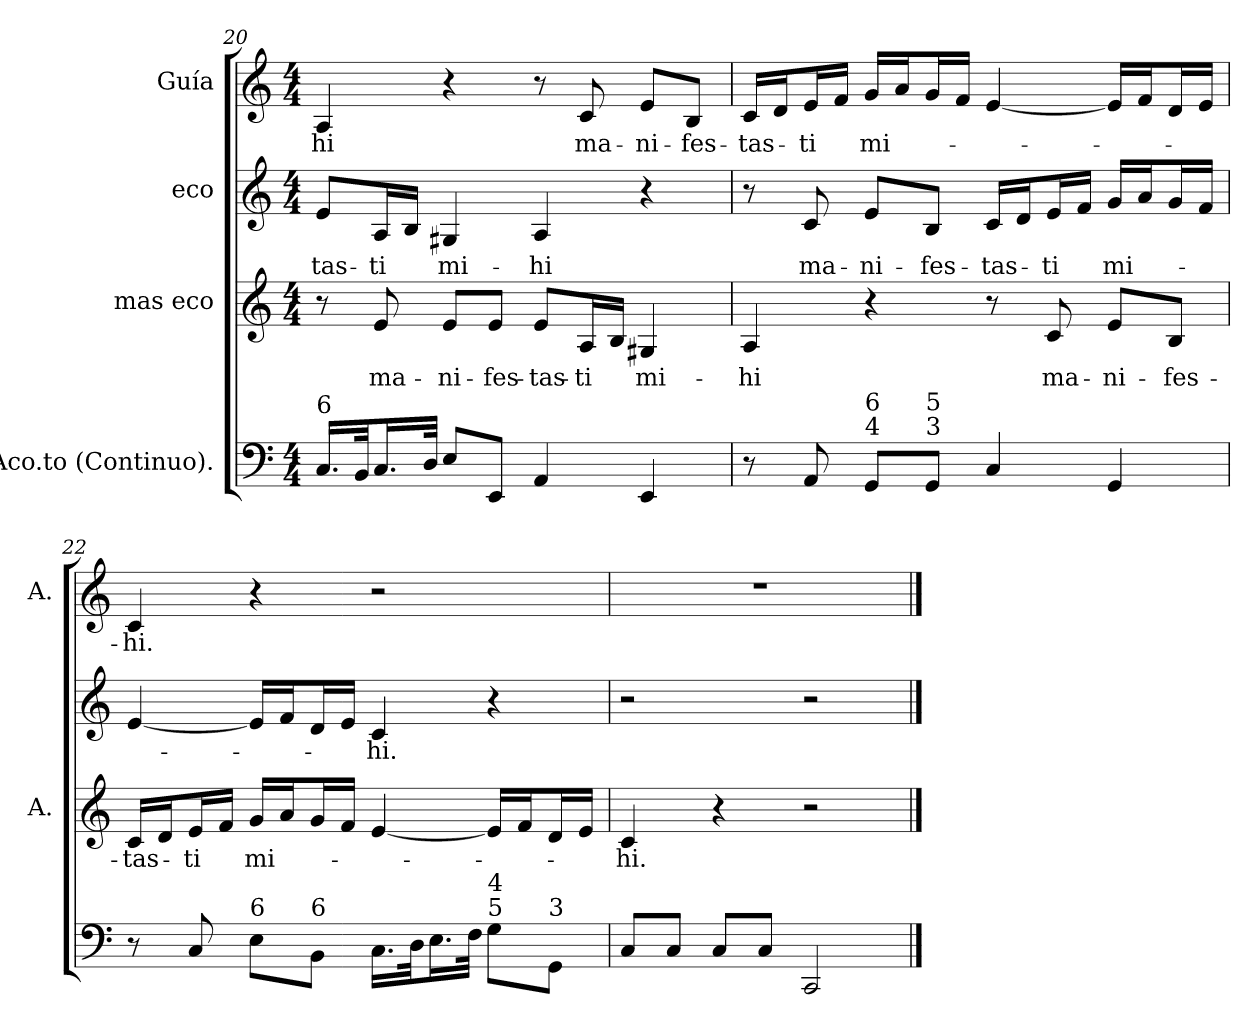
**kern	**kern	**text	**kern	**text	**kern	**text
*part4	*part3	*part3	*part2	*part2	*part1	*part1
*staff4	*staff3	*staff3	*staff2	*staff2	*staff1	*staff1
*I"Aco.to (Continuo).	*I"mas eco	*	*I"eco	*	*I"Guía	*
*	*I'A.	*	*	*	*I'A.	*
*clefF4	*clefG2	*	*clefG2	*	*clefG2	*
*k[]	*k[]	*	*k[]	*	*k[]	*
*C:	*C:	*	*C:	*	*C:	*
*M4/4	*M4/4	*	*M4/4	*	*M4/4	*
=20	=20	=20	=20	=20	=20	=20
!	!	!	!	!LO:LY:b:color=#000000	!	!
!LO:TX:a:t=6	!	!	!	!	!	!
!	!	!	!	!	!	!LO:LY:b:color=#000000
16.Ci/LL	8r	.	8ei/L	-tas-	4Ai/	-hi
32BBi/Jk	.	.	.	.	.	.
!	!	!LO:LY:b:color=#000000	!	!	!	!
!	!	!	!	!LO:LY:b:color=#000000	!	!
16.Ci/L	8ei/	ma-	16Ai/L	-ti	.	.
.	.	.	16Bi/JJ	.	.	.
32Di/JJk	.	.	.	.	.	.
!	!	!LO:LY:b:color=#000000	!	!	!	!
!	!	!	!	!LO:LY:b:color=#000000	!	!
8Ei/L	8ei/L	-ni-	4G#Xi/	mi-	4r	.
!	!	!LO:LY:b:color=#000000	!	!	!	!
8EEi/J	8ei/J	-fes-	.	.	.	.
!	!	!LO:LY:b:color=#000000	!	!	!	!
!	!	!	!	!LO:LY:b:color=#000000	!	!
4AAi/	8ei/L	-tas-	4Ai/	-hi	8r	.
!	!	!LO:LY:b:color=#000000	!	!	!	!
!	!	!	!	!	!	!LO:LY:b:color=#000000
.	16Ai/L	-ti	.	.	8ci/	ma-
.	16Bi/JJ	.	.	.	.	.
!	!	!LO:LY:b:color=#000000	!	!	!	!
!	!	!	!	!	!	!LO:LY:b:color=#000000
4EEi/	4G#Xi/	mi-	4r	.	8ei/L	-ni-
!	!	!	!	!	!	!LO:LY:b:color=#000000
.	.	.	.	.	8Bi/J	-fes-
!!LO:LB:g=z
=21	=21	=21	=21	=21	=21	=21
!	!	!LO:LY:b:color=#000000	!	!	!	!
!	!	!	!	!	!	!LO:LY:b:color=#000000
8r	4Ai/	-hi	8r	.	16ci/LL	-tas-
.	.	.	.	.	16di/J	.
!	!	!	!	!LO:LY:b:color=#000000	!	!
!	!	!	!	!	!	!LO:LY:b:color=#000000
8AAi/	.	.	8ci/	ma-	16ei/L	-ti
.	.	.	.	.	16fi/JJ	.
!	!	!	!	!LO:LY:b:color=#000000	!	!
!LO:TX:a:t=4	!	!	!	!	!	!
!LO:TX:t=6	!	!	!	!	!	!
!	!	!	!	!	!	!LO:LY:b:color=#000000
8GGi/L	4r	.	8ei/L	-ni-	16gi/LL	mi-
.	.	.	.	.	16ai/J	.
!LO:TX:a:t=3	!	!	!	!	!	!
!LO:TX:t=5	!	!	!	!	!	!
!	!	!	!	!LO:LY:b:color=#000000	!	!
8GGi/J	.	.	8Bi/J	-fes-	16gi/L	.
.	.	.	.	.	16fi/JJ	.
!	!	!	!	!LO:LY:b:color=#000000	!	!
4Ci/	8r	.	16ci/LL	-tas-	[4ei/	.
.	.	.	16di/J	.	.	.
!	!	!LO:LY:b:color=#000000	!	!	!	!
!	!	!	!	!LO:LY:b:color=#000000	!	!
.	8ci/	ma-	16ei/L	-ti	.	.
.	.	.	16fi/JJ	.	.	.
!	!	!LO:LY:b:color=#000000	!	!	!	!
!	!	!	!	!LO:LY:b:color=#000000	!	!
4GGi/	8ei/L	-ni-	16gi/LL	mi-	16ei/LL]	.
.	.	.	16ai/J	.	16fi/J	.
!	!	!LO:LY:b:color=#000000	!	!	!	!
.	8Bi/J	-fes-	16gi/L	.	16di/L	.
.	.	.	16fi/JJ	.	16ei/JJ	.
=22	=22	=22	=22	=22	=22	=22
!	!	!LO:LY:b:color=#000000	!	!	!	!
!	!	!	!	!	!	!LO:LY:b:color=#000000
8r	16ci/LL	-tas-	[4ei/	.	4ci/	-hi.
.	16di/J	.	.	.	.	.
!	!	!LO:LY:b:color=#000000	!	!	!	!
8Ci/	16ei/L	-ti	.	.	.	.
.	16fi/JJ	.	.	.	.	.
!LO:TX:a:t=6	!	!	!	!	!	!
!	!	!LO:LY:b:color=#000000	!	!	!	!
8Ei\L	16gi/LL	mi-	16ei/LL]	.	4r	.
.	16ai/J	.	16fi/J	.	.	.
!LO:TX:a:t=6	!	!	!	!	!	!
8BBi\J	16gi/L	.	16di/L	.	.	.
.	16fi/JJ	.	16ei/JJ	.	.	.
!	!	!	!	!LO:LY:b:color=#000000	!	!
16.Ci\LL	[4ei/	.	4ci/	-hi.	2r	.
32Di\Jk	.	.	.	.	.	.
16.Ei\L	.	.	.	.	.	.
32Fi\JJk	.	.	.	.	.	.
!LO:TX:a:t=5	!	!	!	!	!	!
!LO:TX:t=4	!	!	!	!	!	!
8Gi\L	16ei/LL]	.	4r	.	.	.
.	16fi/J	.	.	.	.	.
!LO:TX:a:t=3	!	!	!	!	!	!
8GGi\J	16di/L	.	.	.	.	.
.	16ei/JJ	.	.	.	.	.
=23	=23	=23	=23	=23	=23	=23
!	!	!LO:LY:b:color=#000000	!	!	!	!
8Ci/L	4ci/	-hi.	2r	.	1r	.
8Ci/J	.	.	.	.	.	.
8Ci/L	4r	.	.	.	.	.
8Ci/J	.	.	.	.	.	.
2CCi/	2r	.	2r	.	.	.
==	==	==	==	==	==	==
*-	*-	*-	*-	*-	*-	*-
